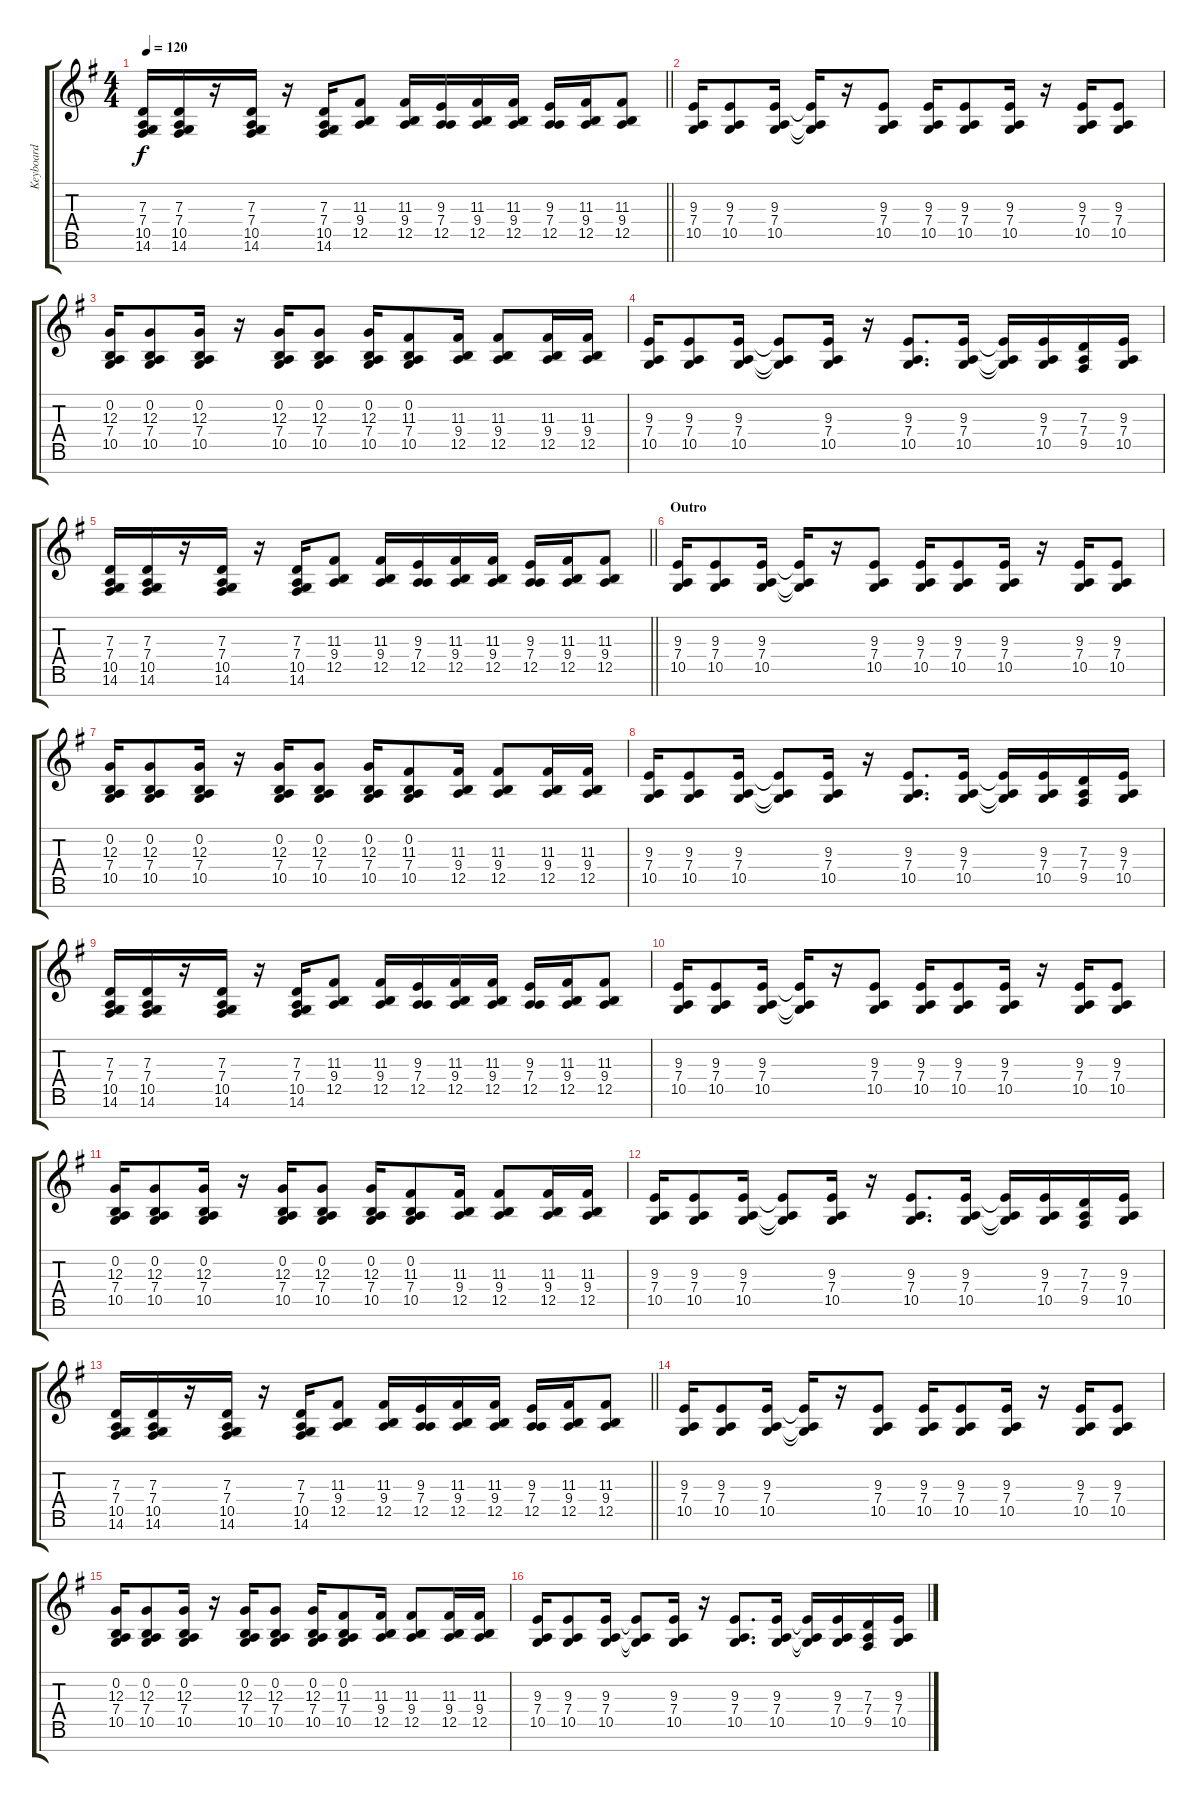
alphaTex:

\track ("Keyboard" "Keyboard") {instrument lead2sawtooth}
\staff {score tabs}
\tuning (E4 B3 G3 D3 A2 E2 B1) {hide}
\ts (4 4)
\tempo 120
\clef g2
\barLineRight lightlight
\ks eminor
(7.3 7.4 10.5 14.6).16{dy f} (7.3 7.4 10.5 14.6).16 r.16 (7.3 7.4 10.5 14.6).16 r.16 (7.3 7.4 10.5 14.6).16 (11.3 9.4 12.5).8 (11.3 9.4 12.5).16 (9.3 7.4 12.5).16 (11.3 9.4 12.5).16 (11.3 9.4 12.5).16 (9.3 7.4 12.5).16 (11.3 9.4 12.5).16 (11.3 9.4 12.5).8 |
(9.3 7.4 10.5).16 (9.3 7.4 10.5).8 (9.3 7.4 10.5).16 (9.3{t} 7.4{t} 10.5{t}).16 r.16 (9.3 7.4 10.5).8 (9.3 7.4 10.5).16 (9.3 7.4 10.5).8 (9.3 7.4 10.5).16 r.16 (9.3 7.4 10.5).16 (9.3 7.4 10.5).8 |
(0.2 12.3 7.4 10.5).16 (0.2 12.3 7.4 10.5).8 (0.2 12.3 7.4 10.5).16 r.16 (0.2 12.3 7.4 10.5).16 (0.2 12.3 7.4 10.5).8 (0.2 12.3 7.4 10.5).16 (0.2 11.3 7.4 10.5).8 (11.3 9.4 12.5).16 (11.3 9.4 12.5).8 (11.3 9.4 12.5).16 (11.3 9.4 12.5).16 |
(9.3 7.4 10.5).16 (9.3 7.4 10.5).8 (9.3 7.4 10.5).16 (9.3{t} 7.4{t} 10.5{t}).8 (9.3 7.4 10.5).16 r.16 (9.3 7.4 10.5).8{d} (9.3 7.4 10.5).16 (9.3{t} 7.4{t} 10.5{t}).16 (9.3 7.4 10.5).16 (7.3 7.4 9.5).16 (9.3 7.4 10.5).16 |
\barLineRight lightlight
(7.3 7.4 10.5 14.6).16 (7.3 7.4 10.5 14.6).16 r.16 (7.3 7.4 10.5 14.6).16 r.16 (7.3 7.4 10.5 14.6).16 (11.3 9.4 12.5).8 (11.3 9.4 12.5).16 (9.3 7.4 12.5).16 (11.3 9.4 12.5).16 (11.3 9.4 12.5).16 (9.3 7.4 12.5).16 (11.3 9.4 12.5).16 (11.3 9.4 12.5).8 |
\section ("" "Outro")
(9.3 7.4 10.5).16 (9.3 7.4 10.5).8 (9.3 7.4 10.5).16 (9.3{t} 7.4{t} 10.5{t}).16 r.16 (9.3 7.4 10.5).8 (9.3 7.4 10.5).16 (9.3 7.4 10.5).8 (9.3 7.4 10.5).16 r.16 (9.3 7.4 10.5).16 (9.3 7.4 10.5).8 |
(0.2 12.3 7.4 10.5).16 (0.2 12.3 7.4 10.5).8 (0.2 12.3 7.4 10.5).16 r.16 (0.2 12.3 7.4 10.5).16 (0.2 12.3 7.4 10.5).8 (0.2 12.3 7.4 10.5).16 (0.2 11.3 7.4 10.5).8 (11.3 9.4 12.5).16 (11.3 9.4 12.5).8 (11.3 9.4 12.5).16 (11.3 9.4 12.5).16 |
(9.3 7.4 10.5).16 (9.3 7.4 10.5).8 (9.3 7.4 10.5).16 (9.3{t} 7.4{t} 10.5{t}).8 (9.3 7.4 10.5).16 r.16 (9.3 7.4 10.5).8{d} (9.3 7.4 10.5).16 (9.3{t} 7.4{t} 10.5{t}).16 (9.3 7.4 10.5).16 (7.3 7.4 9.5).16 (9.3 7.4 10.5).16 |
(7.3 7.4 10.5 14.6).16 (7.3 7.4 10.5 14.6).16 r.16 (7.3 7.4 10.5 14.6).16 r.16 (7.3 7.4 10.5 14.6).16 (11.3 9.4 12.5).8 (11.3 9.4 12.5).16 (9.3 7.4 12.5).16 (11.3 9.4 12.5).16 (11.3 9.4 12.5).16 (9.3 7.4 12.5).16 (11.3 9.4 12.5).16 (11.3 9.4 12.5).8 |
(9.3 7.4 10.5).16 (9.3 7.4 10.5).8 (9.3 7.4 10.5).16 (9.3{t} 7.4{t} 10.5{t}).16 r.16 (9.3 7.4 10.5).8 (9.3 7.4 10.5).16 (9.3 7.4 10.5).8 (9.3 7.4 10.5).16 r.16 (9.3 7.4 10.5).16 (9.3 7.4 10.5).8 |
(0.2 12.3 7.4 10.5).16 (0.2 12.3 7.4 10.5).8 (0.2 12.3 7.4 10.5).16 r.16 (0.2 12.3 7.4 10.5).16 (0.2 12.3 7.4 10.5).8 (0.2 12.3 7.4 10.5).16 (0.2 11.3 7.4 10.5).8 (11.3 9.4 12.5).16 (11.3 9.4 12.5).8 (11.3 9.4 12.5).16 (11.3 9.4 12.5).16 |
(9.3 7.4 10.5).16 (9.3 7.4 10.5).8 (9.3 7.4 10.5).16 (9.3{t} 7.4{t} 10.5{t}).8 (9.3 7.4 10.5).16 r.16 (9.3 7.4 10.5).8{d} (9.3 7.4 10.5).16 (9.3{t} 7.4{t} 10.5{t}).16 (9.3 7.4 10.5).16 (7.3 7.4 9.5).16 (9.3 7.4 10.5).16 |
\barLineRight lightlight
(7.3 7.4 10.5 14.6).16 (7.3 7.4 10.5 14.6).16 r.16 (7.3 7.4 10.5 14.6).16 r.16 (7.3 7.4 10.5 14.6).16 (11.3 9.4 12.5).8 (11.3 9.4 12.5).16 (9.3 7.4 12.5).16 (11.3 9.4 12.5).16 (11.3 9.4 12.5).16 (9.3 7.4 12.5).16 (11.3 9.4 12.5).16 (11.3 9.4 12.5).8 |
(9.3 7.4 10.5).16 (9.3 7.4 10.5).8 (9.3 7.4 10.5).16 (9.3{t} 7.4{t} 10.5{t}).16 r.16 (9.3 7.4 10.5).8 (9.3 7.4 10.5).16 (9.3 7.4 10.5).8 (9.3 7.4 10.5).16 r.16 (9.3 7.4 10.5).16 (9.3 7.4 10.5).8 |
(0.2 12.3 7.4 10.5).16 (0.2 12.3 7.4 10.5).8 (0.2 12.3 7.4 10.5).16 r.16 (0.2 12.3 7.4 10.5).16 (0.2 12.3 7.4 10.5).8 (0.2 12.3 7.4 10.5).16 (0.2 11.3 7.4 10.5).8 (11.3 9.4 12.5).16 (11.3 9.4 12.5).8 (11.3 9.4 12.5).16 (11.3 9.4 12.5).16 |
(9.3 7.4 10.5).16 (9.3 7.4 10.5).8 (9.3 7.4 10.5).16 (9.3{t} 7.4{t} 10.5{t}).8 (9.3 7.4 10.5).16 r.16 (9.3 7.4 10.5).8{d} (9.3 7.4 10.5).16 (9.3{t} 7.4{t} 10.5{t}).16 (9.3 7.4 10.5).16 (7.3 7.4 9.5).16 (9.3 7.4 10.5).16
